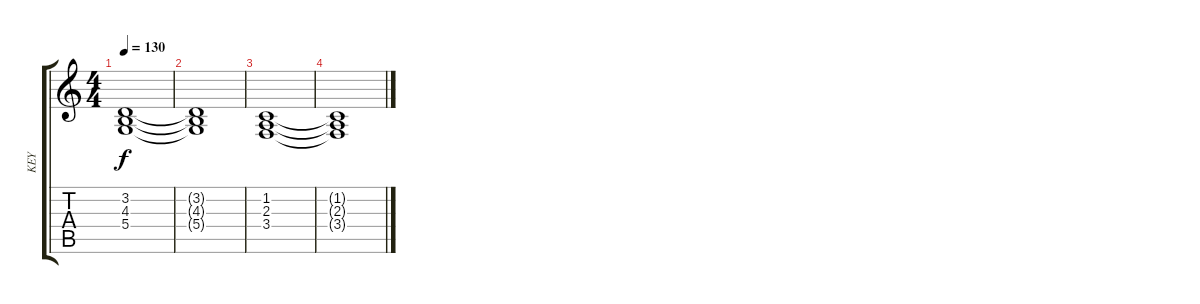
\track ("KEY" "KEY") {instrument stringensemble1}
\staff {score tabs}
\tuning (E4 B3 G3 D3 A2 E2) {hide}
\ts (4 4)
\tempo 130
\clef g2
\ks c
(3.2 4.3 5.4).1{dy f} |
(3.2{t} 4.3{t} 5.4{t}).1 |
(1.2 2.3 3.4).1 |
(1.2{t} 2.3{t} 3.4{t}).1
